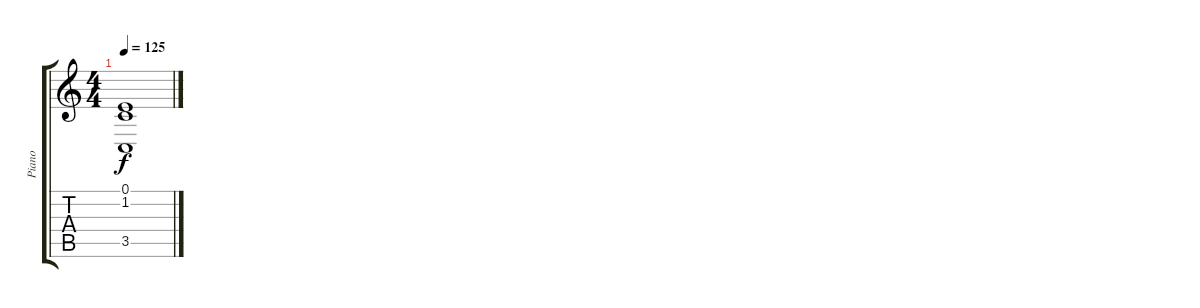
\track ("Piano" "Piano") {instrument acousticgrandpiano}
\staff {score tabs}
\tuning (E4 B3 G3 D3 A2 E2) {hide}
\ts (4 4)
\tempo 125
\clef g2
\ks c
(0.1 1.2 3.5).1{dy f}
